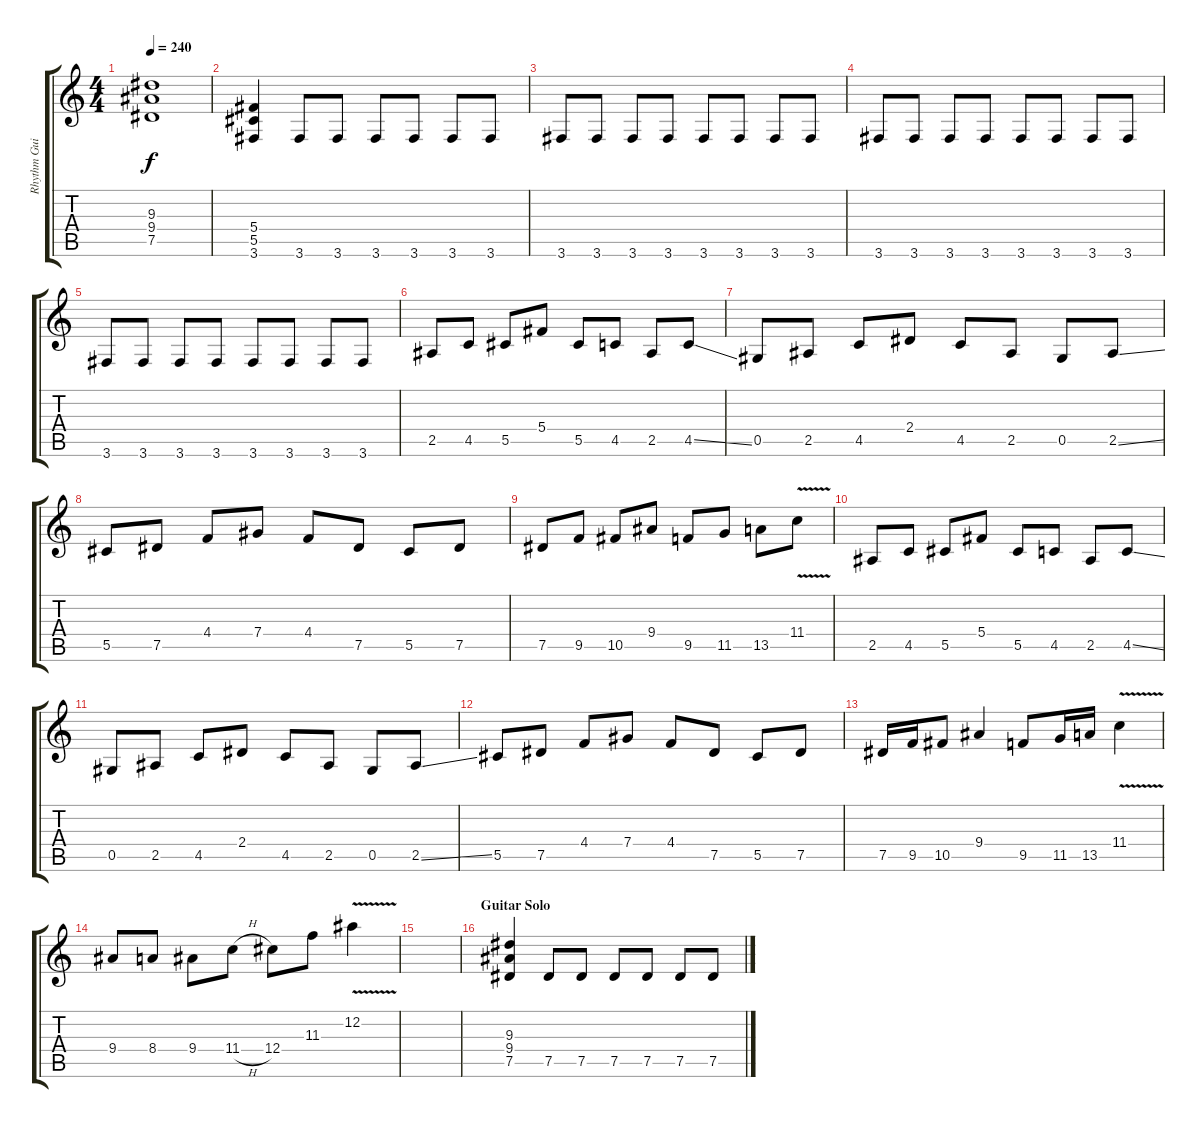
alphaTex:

\track ("Rhythm Guitar" "Rhythm Gui") {instrument distortionguitar}
\staff {score tabs}
\tuning (Eb4 Bb3 Gb3 Db3 Ab2 Eb2) {hide}
\ts (4 4)
\tempo 240
\clef g2
\ks c
(9.3 9.4 7.5).1{dy f} |
(5.4 5.5 3.6).4 3.6.8 3.6.8 3.6.8 3.6.8 3.6.8 3.6.8 |
3.6.8 3.6.8 3.6.8 3.6.8 3.6.8 3.6.8 3.6.8 3.6.8 |
3.6.8 3.6.8 3.6.8 3.6.8 3.6.8 3.6.8 3.6.8 3.6.8 |
3.6.8 3.6.8 3.6.8 3.6.8 3.6.8 3.6.8 3.6.8 3.6.8 |
2.5.8 4.5.8 5.5.8 5.4.8 5.5.8 4.5.8 2.5.8 4.5{ss}.8 |
0.5.8 2.5.8 4.5.8 2.4.8 4.5.8 2.5.8 0.5.8 2.5{ss}.8 |
5.5.8 7.5.8 4.4.8 7.4.8 4.4.8 7.5.8 5.5.8 7.5.8 |
7.5.8 9.5.8 10.5.8 9.4.8 9.5.8 11.5.8 13.5.8 11.4{v}.8 |
2.5.8 4.5.8 5.5.8 5.4.8 5.5.8 4.5.8 2.5.8 4.5{ss}.8 |
0.5.8 2.5.8 4.5.8 2.4.8 4.5.8 2.5.8 0.5.8 2.5{ss}.8 |
5.5.8 7.5.8 4.4.8 7.4.8 4.4.8 7.5.8 5.5.8 7.5.8 |
7.5.16 9.5.16 10.5.8 9.4.4 9.5.8 11.5.16 13.5.16 11.4{v}.4 |
9.4.8 8.4.8 9.4.8 11.4{h}.8 12.4.8 11.3.8 12.2{v}.4 |
|
\section ("" "Guitar Solo")
(9.3 9.4 7.5).4 7.5.8 7.5.8 7.5.8 7.5.8 7.5.8 7.5.8
